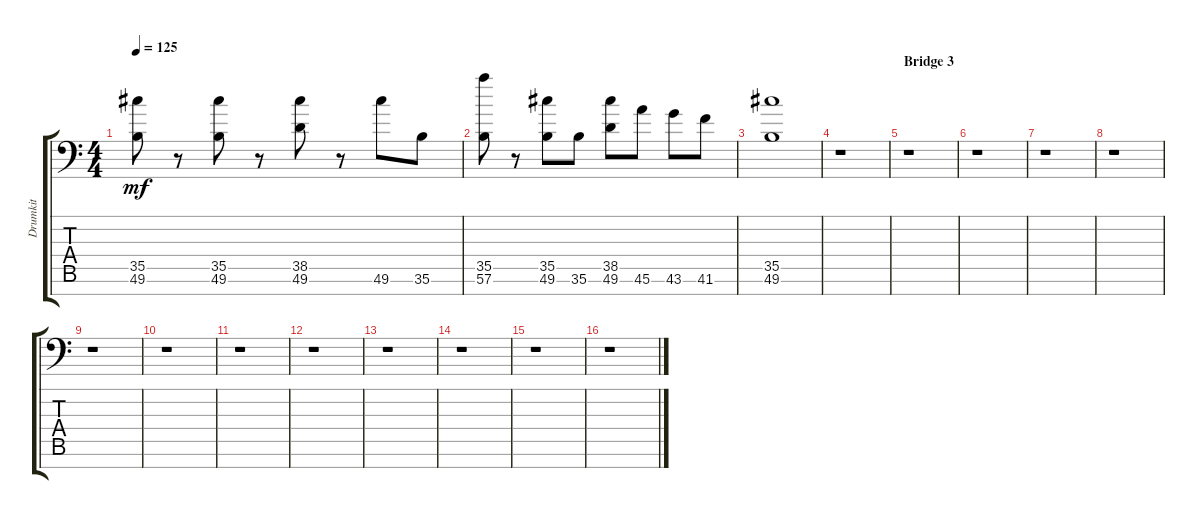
\track ("Drumkit" "Drumkit") {instrument acousticgrandpiano}
\staff {score tabs}
\tuning (C-1 C-1 C-1 C-1 C-1 C-1 C-1) {hide}
\ts (4 4)
\tempo 125
\clef f4
\ks c
(35.5 49.6).8{dy mf} r.8 (35.5 49.6).8 r.8 (38.5 49.6).8 r.8 49.6.8 35.6.8 |
(35.5 57.6).8 r.8 (35.5 49.6).8 35.6.8 (38.5 49.6).8 45.6.8 43.6.8 41.6.8 |
(35.5 49.6).1 |
r.1 |
\section ("" "Bridge 3")
r.1 |
r.1 |
r.1 |
r.1 |
r.1 |
r.1 |
r.1 |
r.1 |
r.1 |
r.1 |
r.1 |
r.1
